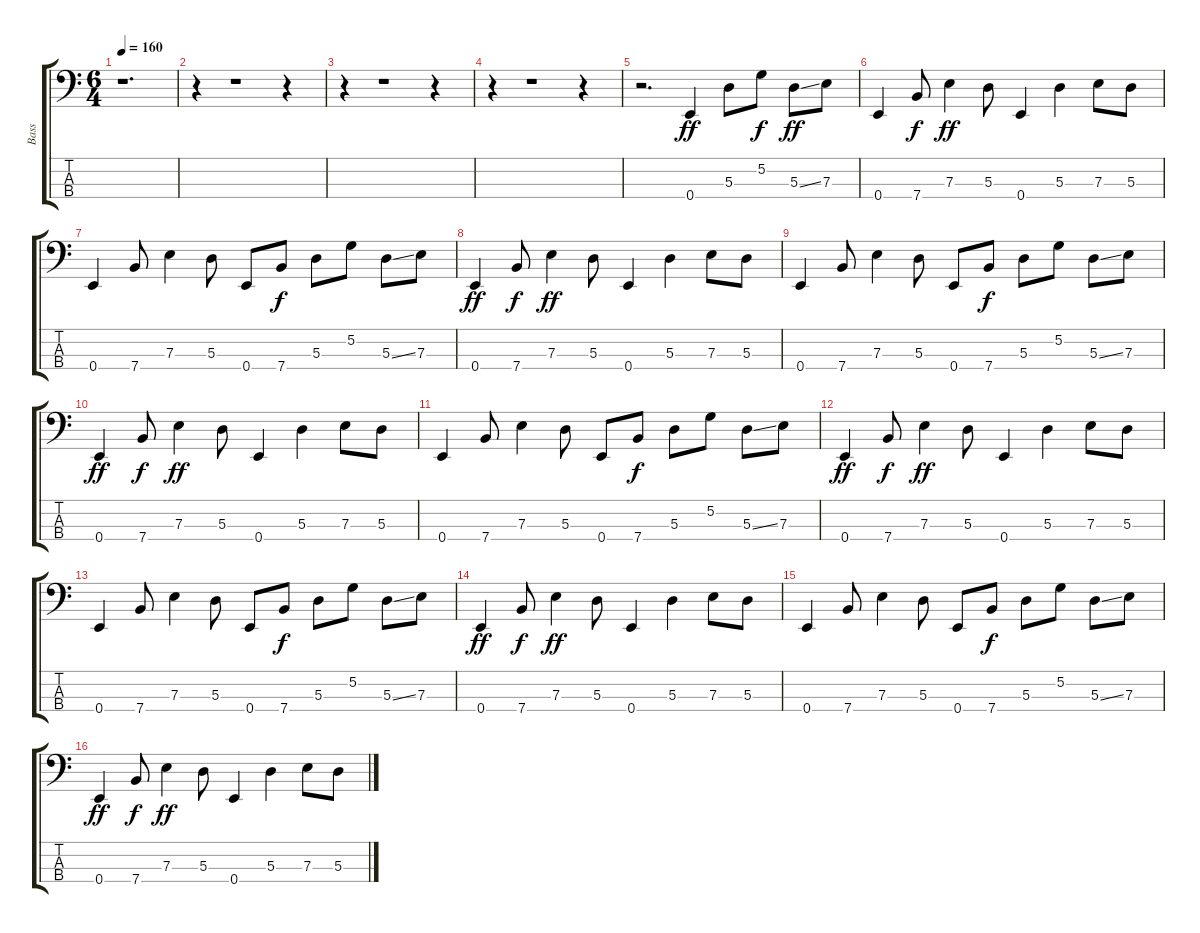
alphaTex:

\track ("Bass" "Bass") {instrument electricbassfinger}
\staff {score tabs}
\tuning (G2 D2 A1 E1) {hide}
\ts (6 4)
\tempo 160
\clef f4
\ks c
r.1{d dy ff instrument electricbassfinger} |
r.4 r.1 r.4 |
r.4 r.1 r.4 |
r.4 r.1 r.4 |
r.2{d} 0.4.4 5.3.8 5.2.8{dy f} 5.3{ss}.8{dy ff} 7.3.8 |
0.4.4 7.4.8{dy f} 7.3.4{dy ff} 5.3.8 0.4.4 5.3.4 7.3.8 5.3.8 |
0.4.4 7.4.8 7.3.4 5.3.8 0.4.8 7.4.8{dy f} 5.3.8 5.2.8 5.3{ss}.8 7.3.8 |
0.4.4{dy ff} 7.4.8{dy f} 7.3.4{dy ff} 5.3.8 0.4.4 5.3.4 7.3.8 5.3.8 |
0.4.4 7.4.8 7.3.4 5.3.8 0.4.8 7.4.8{dy f} 5.3.8 5.2.8 5.3{ss}.8 7.3.8 |
0.4.4{dy ff} 7.4.8{dy f} 7.3.4{dy ff} 5.3.8 0.4.4 5.3.4 7.3.8 5.3.8 |
0.4.4 7.4.8 7.3.4 5.3.8 0.4.8 7.4.8{dy f} 5.3.8 5.2.8 5.3{ss}.8 7.3.8 |
0.4.4{dy ff} 7.4.8{dy f} 7.3.4{dy ff} 5.3.8 0.4.4 5.3.4 7.3.8 5.3.8 |
0.4.4 7.4.8 7.3.4 5.3.8 0.4.8 7.4.8{dy f} 5.3.8 5.2.8 5.3{ss}.8 7.3.8 |
0.4.4{dy ff} 7.4.8{dy f} 7.3.4{dy ff} 5.3.8 0.4.4 5.3.4 7.3.8 5.3.8 |
0.4.4 7.4.8 7.3.4 5.3.8 0.4.8 7.4.8{dy f} 5.3.8 5.2.8 5.3{ss}.8 7.3.8 |
0.4.4{dy ff} 7.4.8{dy f} 7.3.4{dy ff} 5.3.8 0.4.4 5.3.4 7.3.8 5.3.8
